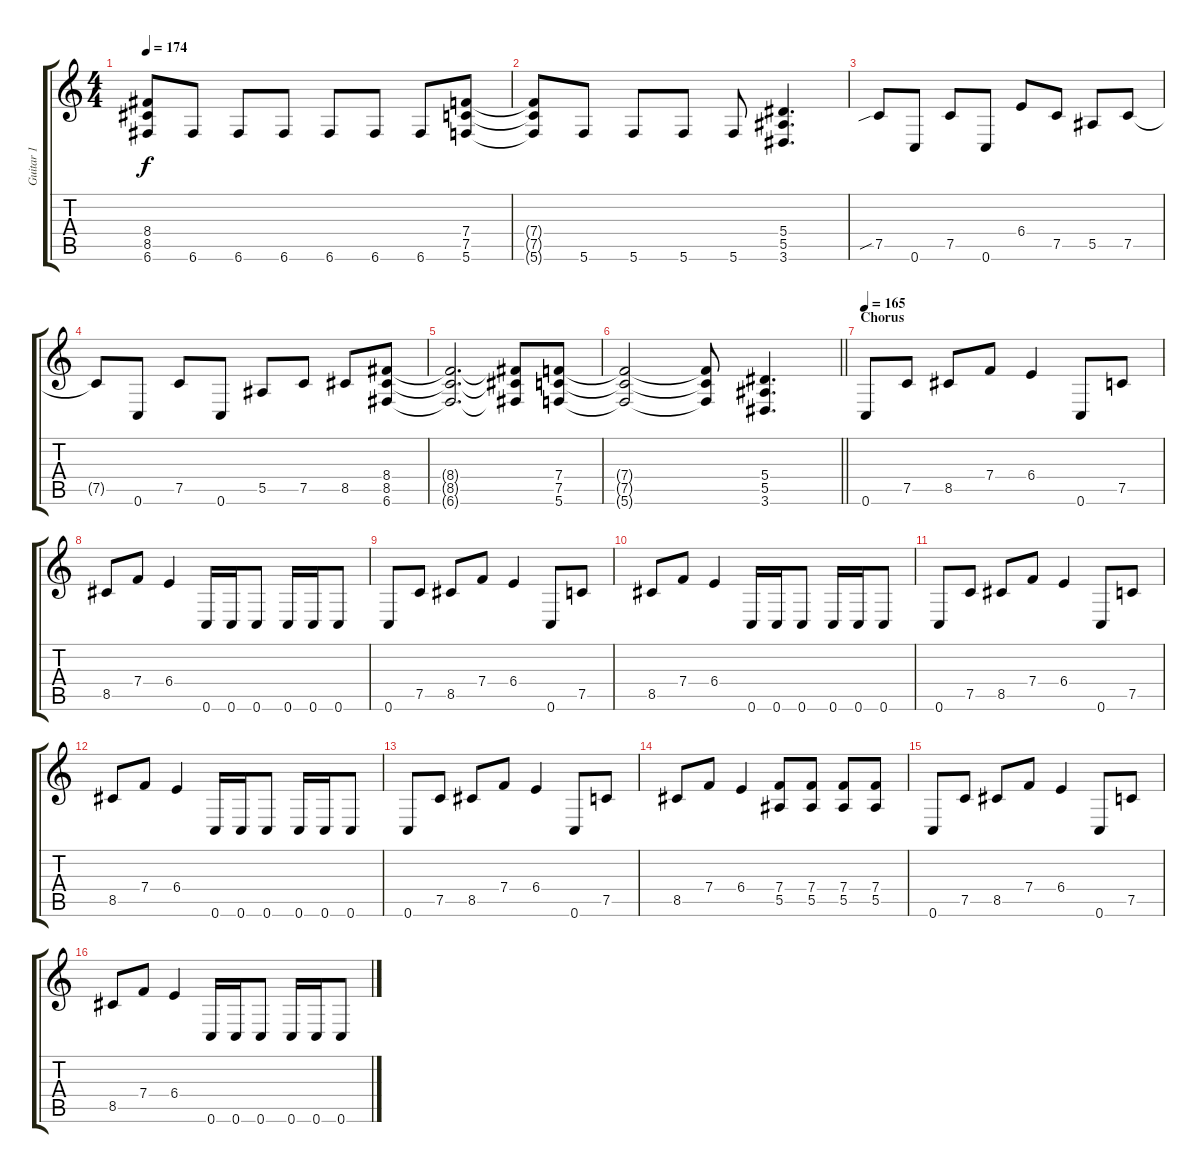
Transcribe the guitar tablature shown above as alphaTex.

\track ("Guitar 1" "Guitar 1") {instrument distortionguitar}
\staff {score tabs}
\tuning (C4 G3 Eb3 Bb2 F2 C2) {hide}
\ts (4 4)
\tempo 174
\clef g2
\ks c
(8.4{t} 8.5{t} 6.6{t}).8{dy f} 6.6.8 6.6.8 6.6.8 6.6.8 6.6.8 6.6.8 (7.4 7.5 5.6).8 |
(7.4{t} 7.5{t} 5.6{t}).8 5.6.8 5.6.8 5.6.8 5.6.8 (5.4 5.5 3.6).4{d} |
7.5{sib}.8 0.6.8 7.5.8 0.6.8 6.4.8 7.5.8 5.5.8 7.5.8 |
7.5{t}.8 0.6.8 7.5.8 0.6.8 5.5.8 7.5.8 8.5.8 (8.4 8.5 6.6).8 |
(8.4{t} 8.5{t} 6.6{t}).2{d} (8.4{t} 8.5{t} 6.6{t}).8 (7.4 7.5 5.6).8 |
\barLineRight lightlight
(7.4{t} 7.5{t} 5.6{t}).2 (7.4{t} 7.5{t} 5.6{t}).8 (5.4 5.5 3.6).4{d} |
\section ("" "Chorus")
\tempo 165
0.6.8 7.5.8 8.5.8 7.4.8 6.4.4 0.6.8 7.5.8 |
8.5.8 7.4.8 6.4.4 0.6.16 0.6.16 0.6.8 0.6.16 0.6.16 0.6.8 |
0.6.8 7.5.8 8.5.8 7.4.8 6.4.4 0.6.8 7.5.8 |
8.5.8 7.4.8 6.4.4 0.6.16 0.6.16 0.6.8 0.6.16 0.6.16 0.6.8 |
0.6.8 7.5.8 8.5.8 7.4.8 6.4.4 0.6.8 7.5.8 |
8.5.8 7.4.8 6.4.4 0.6.16 0.6.16 0.6.8 0.6.16 0.6.16 0.6.8 |
0.6.8 7.5.8 8.5.8 7.4.8 6.4.4 0.6.8 7.5.8 |
8.5.8 7.4.8 6.4.4 (7.4 5.5).8 (7.4 5.5).8 (7.4 5.5).8 (7.4 5.5).8 |
0.6.8 7.5.8 8.5.8 7.4.8 6.4.4 0.6.8 7.5.8 |
8.5.8 7.4.8 6.4.4 0.6.16 0.6.16 0.6.8 0.6.16 0.6.16 0.6.8
